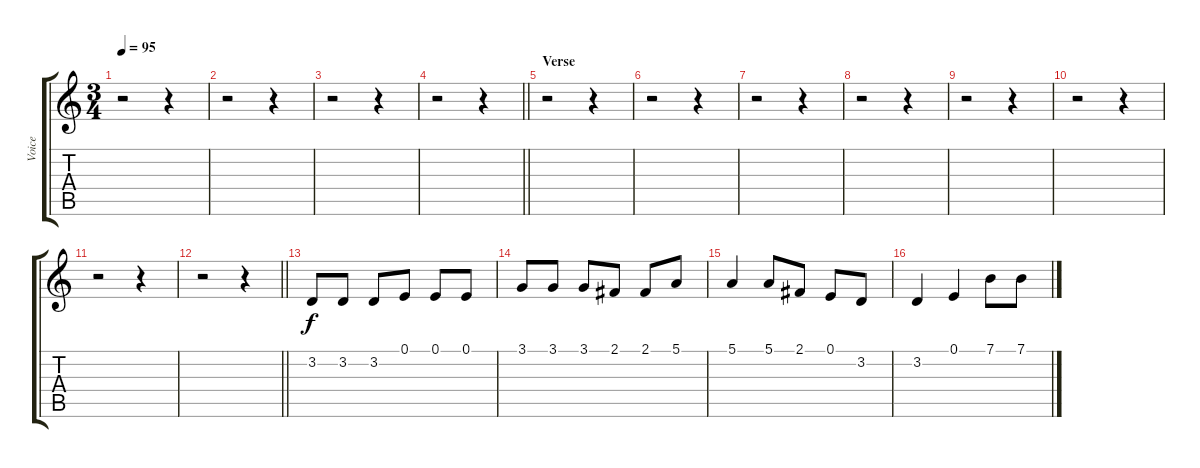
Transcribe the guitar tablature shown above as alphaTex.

\track ("Voice" "Voice") {instrument lead6voice}
\staff {score tabs}
\tuning (E4 B3 G3 D3 A2 E2) {hide}
\ts (3 4)
\tempo 95
\clef g2
\ks c
r.2{dy f} r.4 |
r.2 r.4 |
r.2 r.4 |
\barLineRight lightlight
r.2 r.4 |
\section ("" "Verse")
r.2 r.4 |
r.2 r.4 |
r.2 r.4 |
r.2 r.4 |
r.2 r.4 |
r.2 r.4 |
r.2 r.4 |
\barLineRight lightlight
r.2 r.4 |
\section ("" "")
3.2.8 3.2.8 3.2.8 0.1.8 0.1.8 0.1.8 |
3.1.8 3.1.8 3.1.8 2.1.8 2.1.8 5.1.8 |
5.1.4 5.1.8 2.1.8 0.1.8 3.2.8 |
3.2.4 0.1.4 7.1.8 7.1.8
